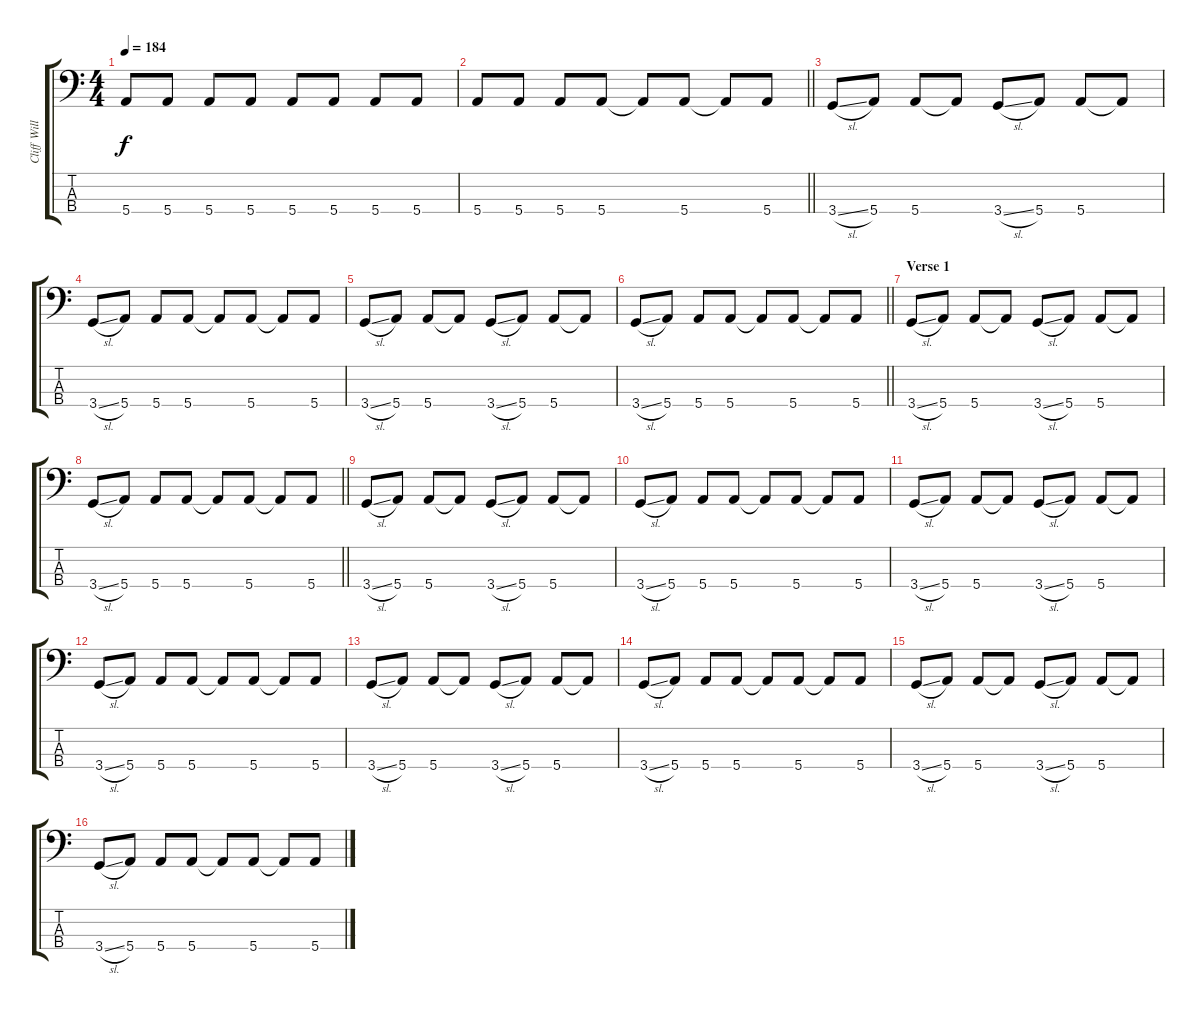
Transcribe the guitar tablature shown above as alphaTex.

\track ("Cliff Williams" "Cliff Will") {instrument electricbassfinger}
\staff {score tabs}
\tuning (G2 D2 A1 E1) {hide}
\ts (4 4)
\tempo 184
\clef f4
\ks c
5.4{t}.8{dy f} 5.4.8 5.4.8 5.4.8 5.4.8 5.4.8 5.4.8 5.4.8 |
\barLineRight lightlight
5.4.8 5.4.8 5.4.8 5.4.8 5.4{t}.8 5.4.8 5.4{t}.8 5.4.8 |
3.4{sl}.8 5.4.8 5.4.8 5.4{t}.8 3.4{sl}.8 5.4.8 5.4.8 5.4{t}.8 |
3.4{sl}.8 5.4.8 5.4.8 5.4.8 5.4{t}.8 5.4.8 5.4{t}.8 5.4.8 |
3.4{sl}.8 5.4.8 5.4.8 5.4{t}.8 3.4{sl}.8 5.4.8 5.4.8 5.4{t}.8 |
\barLineRight lightlight
3.4{sl}.8 5.4.8 5.4.8 5.4.8 5.4{t}.8 5.4.8 5.4{t}.8 5.4.8 |
\section ("" "Verse 1")
3.4{sl}.8 5.4.8 5.4.8 5.4{t}.8 3.4{sl}.8 5.4.8 5.4.8 5.4{t}.8 |
\barLineRight lightlight
3.4{sl}.8 5.4.8 5.4.8 5.4.8 5.4{t}.8 5.4.8 5.4{t}.8 5.4.8 |
3.4{sl}.8 5.4.8 5.4.8 5.4{t}.8 3.4{sl}.8 5.4.8 5.4.8 5.4{t}.8 |
3.4{sl}.8 5.4.8 5.4.8 5.4.8 5.4{t}.8 5.4.8 5.4{t}.8 5.4.8 |
3.4{sl}.8 5.4.8 5.4.8 5.4{t}.8 3.4{sl}.8 5.4.8 5.4.8 5.4{t}.8 |
3.4{sl}.8 5.4.8 5.4.8 5.4.8 5.4{t}.8 5.4.8 5.4{t}.8 5.4.8 |
3.4{sl}.8 5.4.8 5.4.8 5.4{t}.8 3.4{sl}.8 5.4.8 5.4.8 5.4{t}.8 |
3.4{sl}.8 5.4.8 5.4.8 5.4.8 5.4{t}.8 5.4.8 5.4{t}.8 5.4.8 |
3.4{sl}.8 5.4.8 5.4.8 5.4{t}.8 3.4{sl}.8 5.4.8 5.4.8 5.4{t}.8 |
3.4{sl}.8 5.4.8 5.4.8 5.4.8 5.4{t}.8 5.4.8 5.4{t}.8 5.4.8
